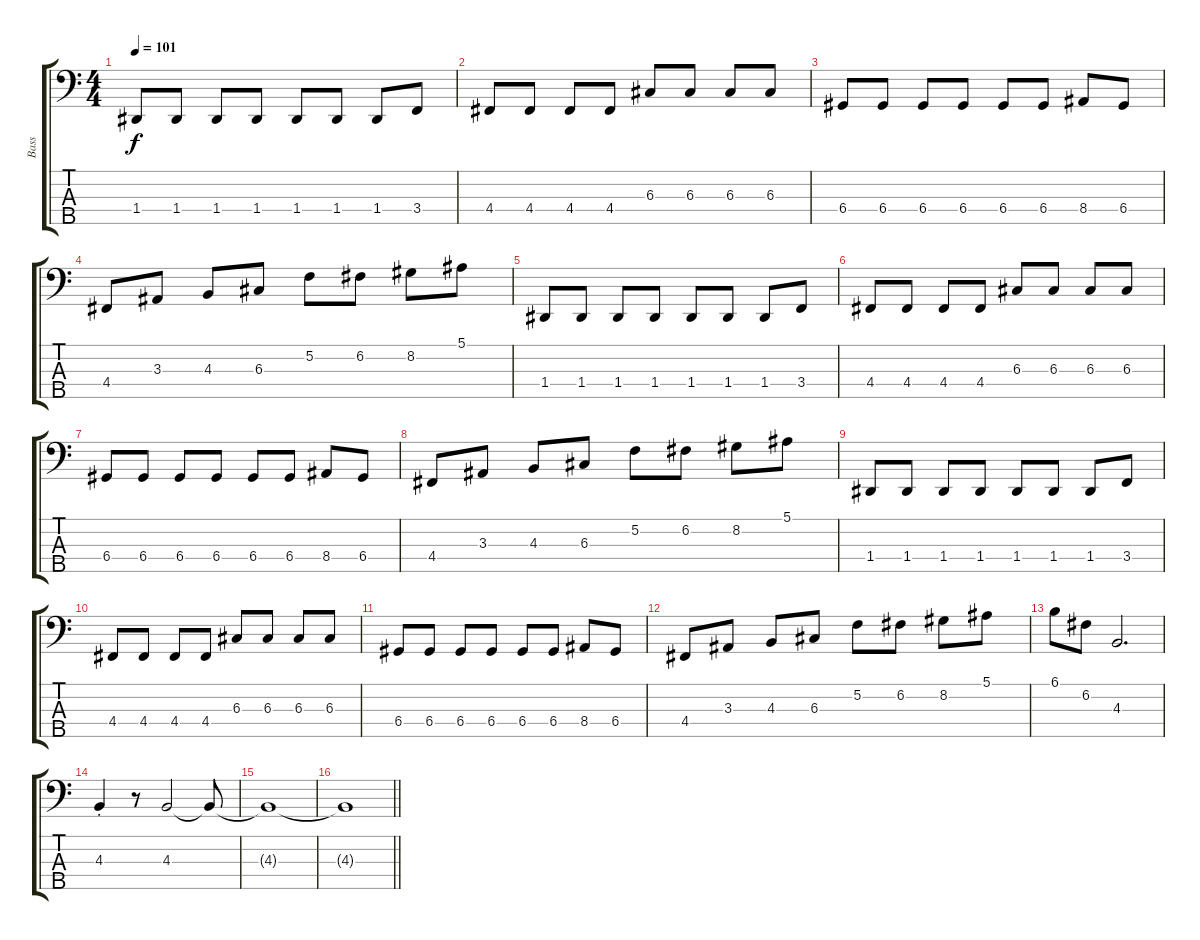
\track ("Bass" "Bass") {instrument electricbassfinger}
\staff {score tabs}
\tuning (F2 C2 G1 D1 A0) {hide}
\ts (4 4)
\tempo 101
\clef f4
\ks c
1.4.8{dy f} 1.4.8 1.4.8 1.4.8 1.4.8 1.4.8 1.4.8 3.4.8 |
4.4.8 4.4.8 4.4.8 4.4.8 6.3.8 6.3.8 6.3.8 6.3.8 |
6.4.8 6.4.8 6.4.8 6.4.8 6.4.8 6.4.8 8.4.8 6.4.8 |
4.4.8 3.3.8 4.3.8 6.3.8 5.2.8 6.2.8 8.2.8 5.1.8 |
1.4.8 1.4.8 1.4.8 1.4.8 1.4.8 1.4.8 1.4.8 3.4.8 |
4.4.8 4.4.8 4.4.8 4.4.8 6.3.8 6.3.8 6.3.8 6.3.8 |
6.4.8 6.4.8 6.4.8 6.4.8 6.4.8 6.4.8 8.4.8 6.4.8 |
4.4.8 3.3.8 4.3.8 6.3.8 5.2.8 6.2.8 8.2.8 5.1.8 |
1.4.8 1.4.8 1.4.8 1.4.8 1.4.8 1.4.8 1.4.8 3.4.8 |
4.4.8 4.4.8 4.4.8 4.4.8 6.3.8 6.3.8 6.3.8 6.3.8 |
6.4.8 6.4.8 6.4.8 6.4.8 6.4.8 6.4.8 8.4.8 6.4.8 |
4.4.8 3.3.8 4.3.8 6.3.8 5.2.8 6.2.8 8.2.8 5.1.8 |
6.1.8 6.2.8 4.3.2{d} |
4.3{st}.4 r.8 4.3.2 4.3{t}.8 |
4.3{t}.1 |
\barLineRight lightlight
4.3{t}.1
